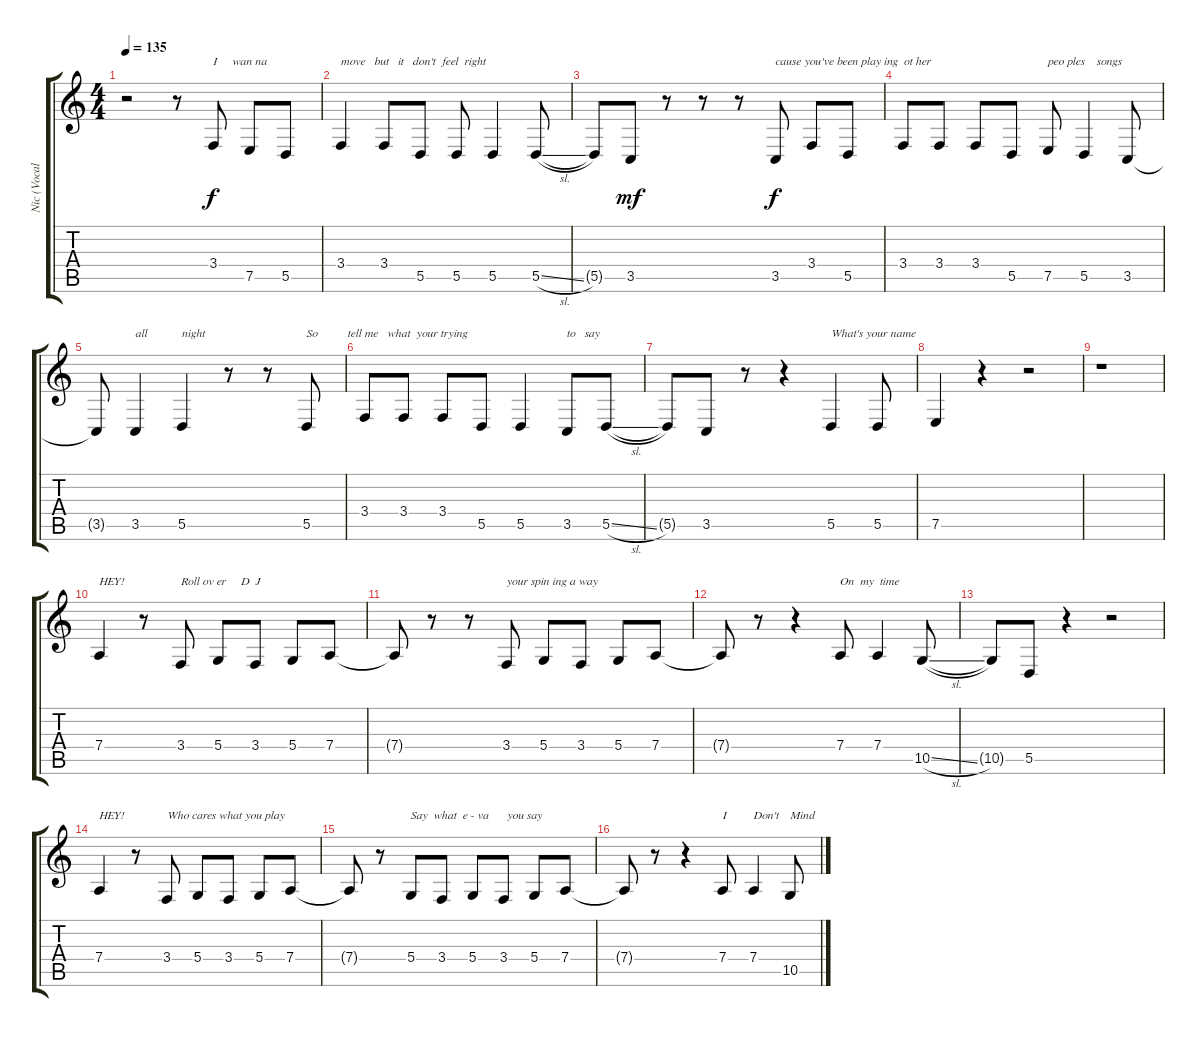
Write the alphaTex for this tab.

\track ("Nic (Vocals)" "Nic (Vocal") {instrument shanai}
\staff {score tabs}
\tuning (E4 B3 G3 D3 A2 E2) {hide}
\ts (4 4)
\tempo 135
\clef g2
\ks c
r.2{dy f} r.8 3.4.8{txt "I     wan na"} 7.5.8 5.5.8 |
3.4.4{txt "move   but   it   don't  feel  right"} 3.4.8 5.5.8 5.5.8 5.5.4 5.5{sl}.8 |
5.5{t}.8 3.5.8{dy mf} r.8 r.8 r.8 3.5.8{txt "cause you've been play ing  ot her   " dy f} 3.4.8 5.5.8 |
3.4.8 3.4.8 3.4.8 5.5.8 7.5.8{txt "peo ples    songs"} 5.5.4 3.5.8 |
3.5{t}.8 3.5.4{txt "all"} 5.5.4{txt "night"} r.8 r.8 5.5.8{txt "So          tell me   what  your trying"} |
3.4.8 3.4.8 3.4.8 5.5.8 5.5.4 3.5.8{txt "to   say"} 5.5{sl}.8 |
5.5{t}.8 3.5.8 r.8 r.4 5.5.4{txt "What's your name"} 5.5.8 |
7.5.4 r.4 r.2 |
r.1 |
7.4.4{txt "HEY!"} r.8 3.4.8{txt "Roll ov er     D  J"} 5.4.8 3.4.8 5.4.8 7.4.8 |
7.4{t}.8 r.8 r.8 3.4.8{txt "your spin ing a way"} 5.4.8 3.4.8 5.4.8 7.4.8 |
7.4{t}.8 r.8 r.4 7.4.8{txt "On  my  time"} 7.4.4 10.5{sl}.8 |
10.5{t}.8 5.5.8 r.4 r.2 |
7.4.4{txt "HEY!"} r.8 3.4.8{txt "Who cares what you play"} 5.4.8 3.4.8 5.4.8 7.4.8 |
7.4{t}.8 r.8 5.4.8{txt "Say  what  e - va      you say"} 3.4.8 5.4.8 3.4.8 5.4.8 7.4.8 |
7.4{t}.8 r.8 r.4 7.4.8{txt "I"} 7.4.4{txt "Don't"} 10.5{sl}.8{txt "Mind"}
